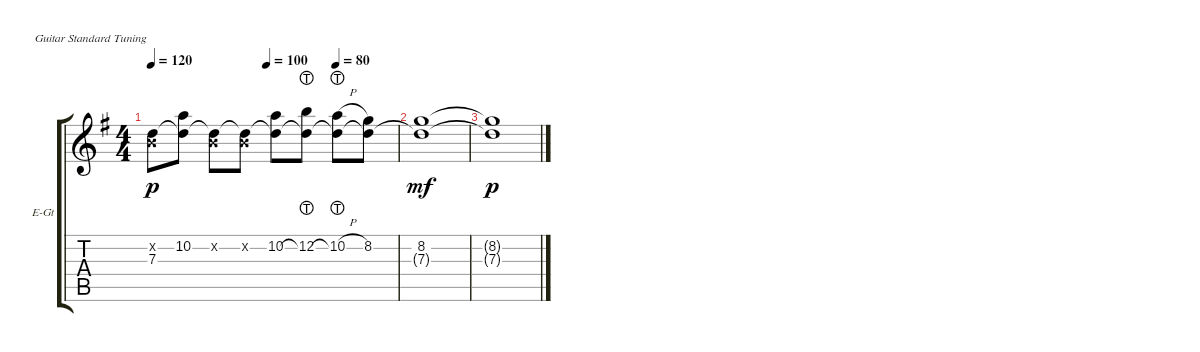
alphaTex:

\bracketExtendMode groupsimilarinstruments
\firstSystemTrackNameOrientation horizontal
\otherSystemsTrackNameOrientation horizontal
\track ("Electric Guitar 2" "E-Gt") {instrument distortionguitar}
\staff {score tabs}
\tuning (E4 B3 G3 D3 A2 E2)
\ts (4 4)
\tempo 120
\tempo (100 0.46875)
\tempo (80 0.75)
\clef g2
\ks g
(0.2{x} 7.3{t}).8{dy p} (10.2 7.3{t}).8 (0.2{x} 7.3{t}).8 (0.2{x} 7.3{t}).8 (10.2 7.3{t}).8 (12.2{lht} 7.3{t}).8 (10.2{h lht} 7.3{t}).8 (8.2 7.3{t}).8 |
(8.2 7.3{t}).1{dy mf} |
(8.2{t} 7.3{t}).1{dy p}
